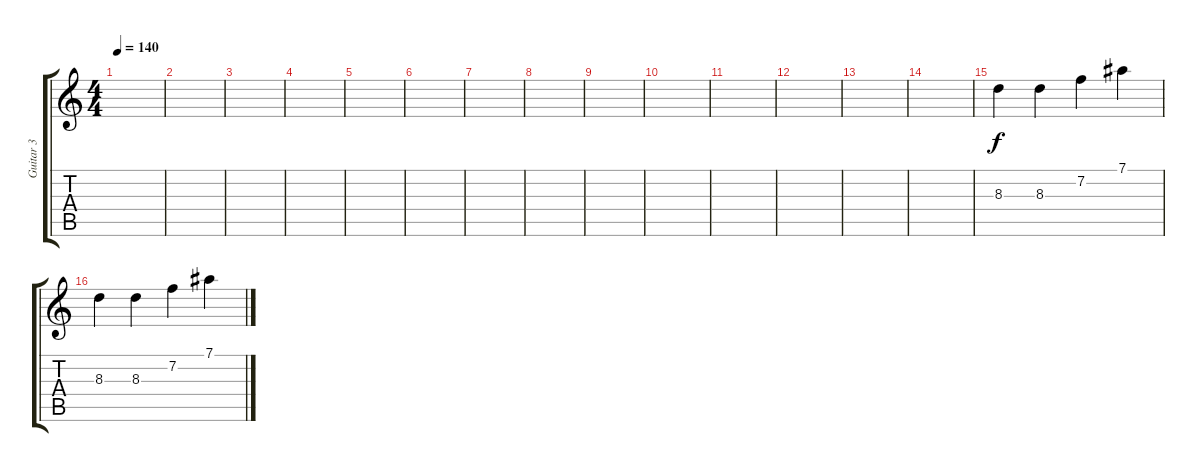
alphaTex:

\track ("Guitar 3" "Guitar 3") {instrument distortionguitar}
\staff {score tabs}
\tuning (Eb4 Bb3 Gb3 Db3 Ab2 Eb2) {hide}
\ts (4 4)
\tempo 140
\clef g2
\ks c
|
|
|
|
|
|
|
|
|
|
|
|
|
|
8.3.4 8.3.4 7.2.4 7.1.4 |
8.3.4 8.3.4 7.2.4 7.1.4
